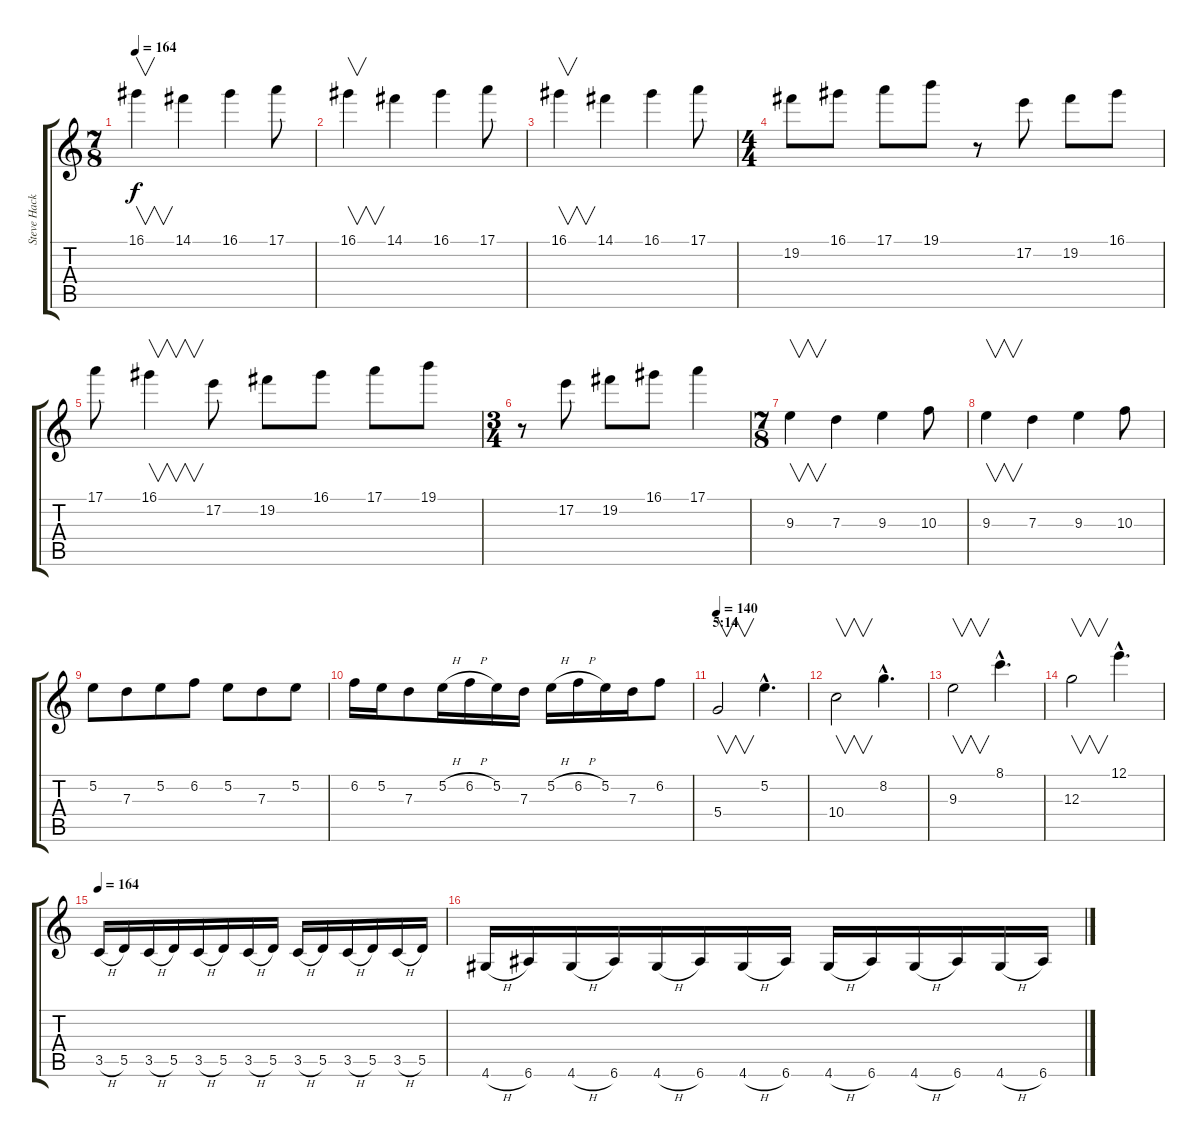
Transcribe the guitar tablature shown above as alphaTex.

\track ("Steve Hackett (guitar 2)" "Steve Hack") {instrument overdrivenguitar}
\staff {score tabs}
\tuning (E4 B3 G3 D3 A2 E2) {hide}
\ts (7 8)
\tempo 164
\clef g2
\ks c
16.1.4{v dy f} 14.1.4 16.1.4 17.1.8 |
16.1.4{v} 14.1.4 16.1.4 17.1.8 |
16.1.4{v} 14.1.4 16.1.4 17.1.8 |
\ts (4 4)
19.2.8 16.1.8 17.1.8 19.1.8 r.8 17.2.8 19.2.8 16.1.8 |
17.1.8 16.1.4{v} 17.2.8 19.2.8 16.1.8 17.1.8 19.1.8 |
\ts (3 4)
r.8 17.2.8 19.2.8 16.1.8 17.1.4 |
\ts (7 8)
9.3.4{v} 7.3.4 9.3.4 10.3.8 |
9.3.4{v} 7.3.4 9.3.4 10.3.8 |
5.2.8 7.3.8 5.2.8 6.2.8 5.2.8 7.3.8 5.2.8 |
6.2.16 5.2.16 7.3.8 5.2{h}.16 6.2{h}.16 5.2.16 7.3.16 5.2{h}.16 6.2{h}.16 5.2.16 7.3.16 6.2.8 |
\section ("" "5:14")
\tempo 140
5.4.2{v} 5.2{hac}.4{d} |
10.4.2{v} 8.2{hac}.4{d} |
9.3.2{v} 8.1{hac}.4{d} |
12.3.2{v} 12.1{hac}.4{d} |
\tempo 164
3.5{h}.16 5.5.16 3.5{h}.16 5.5.16 3.5{h}.16 5.5.16 3.5{h}.16 5.5.16 3.5{h}.16 5.5.16 3.5{h}.16 5.5.16 3.5{h}.16 5.5.16 |
4.6{h}.16 6.6.16 4.6{h}.16 6.6.16 4.6{h}.16 6.6.16 4.6{h}.16 6.6.16 4.6{h}.16 6.6.16 4.6{h}.16 6.6.16 4.6{h}.16 6.6.16
